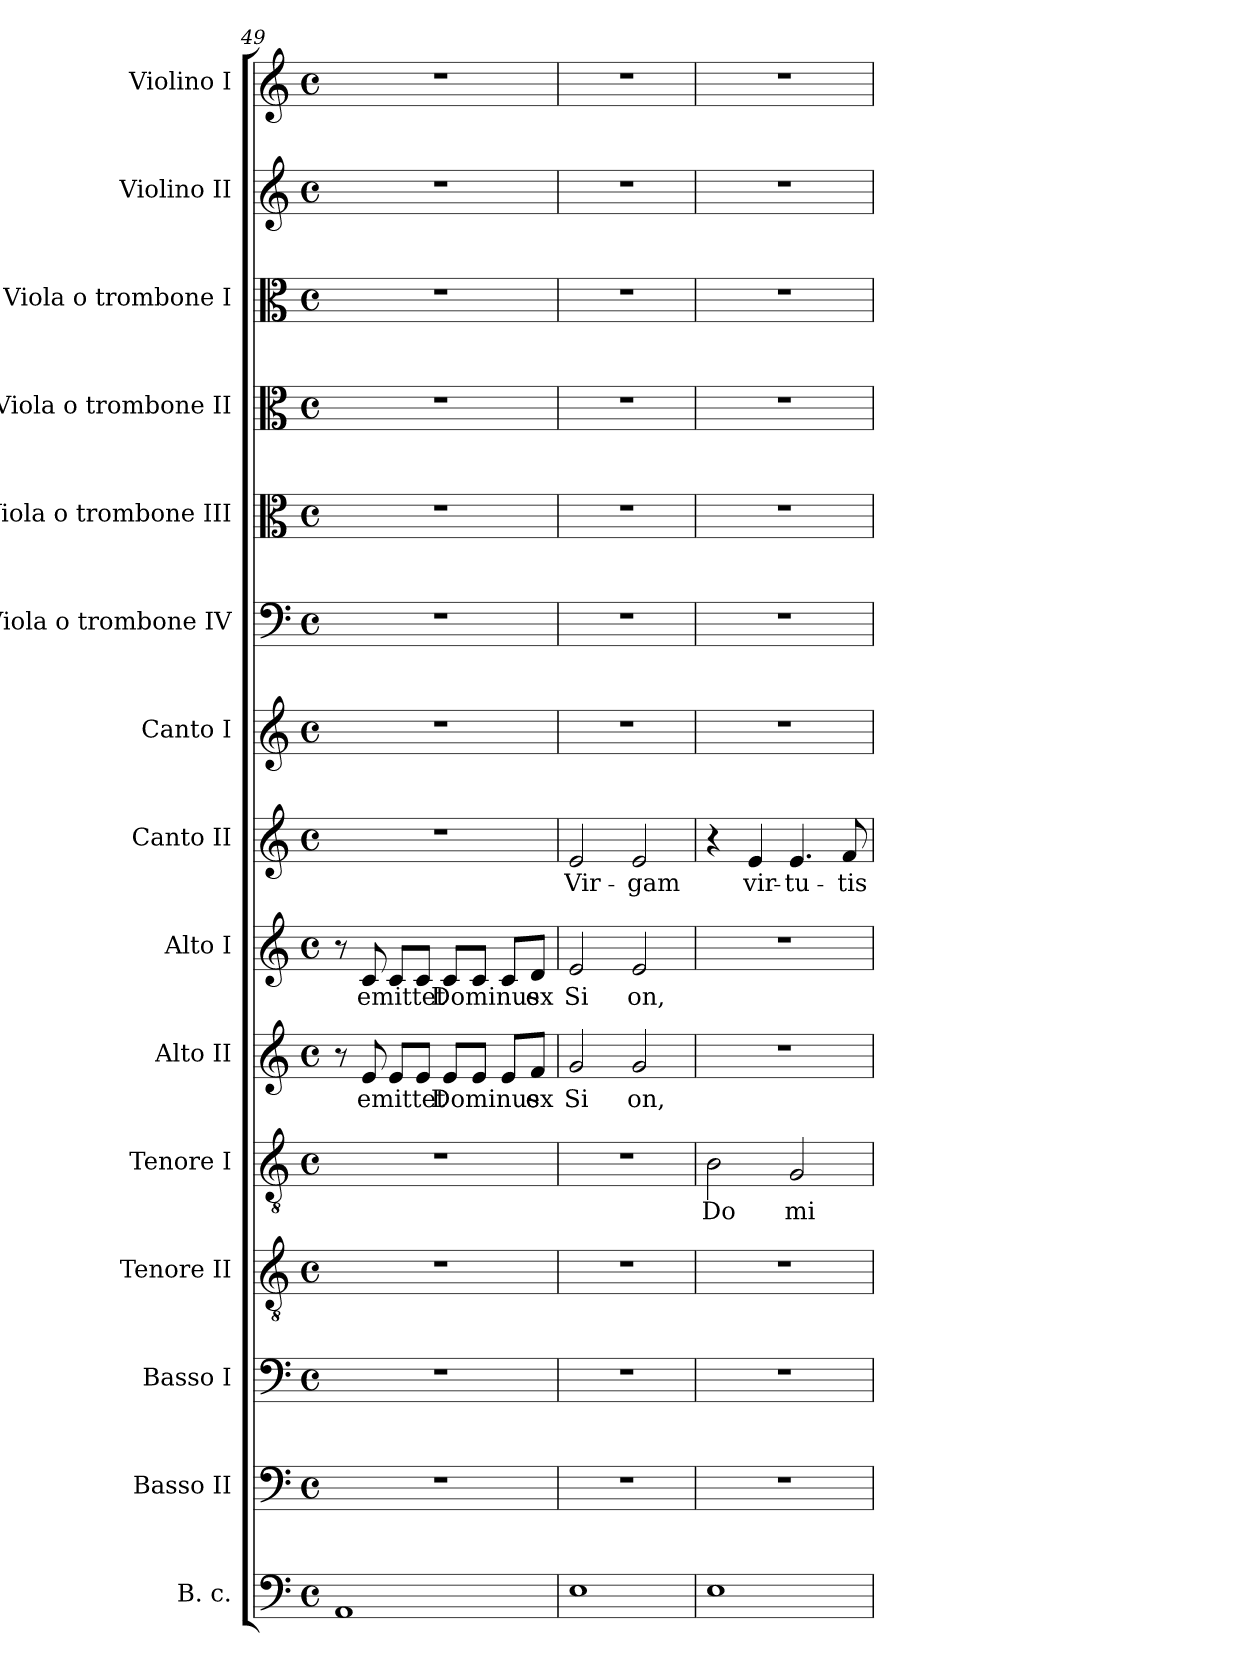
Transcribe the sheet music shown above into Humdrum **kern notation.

**kern	**kern	**kern	**kern	**kern	**text	**kern	**text	**kern	**text	**kern	**text	**kern	**kern	**kern	**kern	**kern	**kern	**kern
*part15	*part14	*part13	*part12	*part11	*part11	*part10	*part10	*part9	*part9	*part8	*part8	*part7	*part6	*part5	*part4	*part3	*part2	*part1
*staff15	*staff14	*staff13	*staff12	*staff11	*staff11	*staff10	*staff10	*staff9	*staff9	*staff8	*staff8	*staff7	*staff6	*staff5	*staff4	*staff3	*staff2	*staff1
*I"B. c.	*I"Basso II	*I"Basso I	*I"Tenore II	*I"Tenore I	*	*I"Alto II	*	*I"Alto I	*	*I"Canto II	*	*I"Canto I	*I"Viola o trombone IV	*I"Viola o trombone III	*I"Viola o trombone II	*I"Viola o trombone I	*I"Violino II	*I"Violino I
*	*	*	*	*	*	*	*	*	*	*	*	*	*I'Vla	*I'Vla	*I'Vla	*I'Vla	*I'Vln	*I'Vln
*clefF4	*clefF4	*clefF4	*clefGv2	*clefGv2	*	*clefG2	*	*clefG2	*	*clefG2	*	*clefG2	*clefF4	*clefC3	*clefC3	*clefC3	*clefG2	*clefG2
*k[]	*k[]	*k[]	*k[]	*k[]	*	*k[]	*	*k[]	*	*k[]	*	*k[]	*k[]	*k[]	*k[]	*k[]	*k[]	*k[]
*M4/4	*M4/4	*M4/4	*M4/4	*M4/4	*	*M4/4	*	*M4/4	*	*M4/4	*	*M4/4	*M4/4	*M4/4	*M4/4	*M4/4	*M4/4	*M4/4
*met(c)	*met(c)	*met(c)	*met(c)	*met(c)	*	*met(c)	*	*met(c)	*	*met(c)	*	*met(c)	*met(c)	*met(c)	*met(c)	*met(c)	*met(c)	*met(c)
=49	=49	=49	=49	=49	=49	=49	=49	=49	=49	=49	=49	=49	=49	=49	=49	=49	=49	=49
1AA	1r	1r	1r	1r	.	8r	.	8r	.	1r	.	1r	1r	1r	1r	1r	1r	1r
!	!	!	!	!	!	!	!LO:LY:b	!	!LO:LY:b	!	!	!	!	!	!	!	!	!
.	.	.	.	.	.	8e/	emittet	8c/	emittet	.	.	.	.	.	.	.	.	.
.	.	.	.	.	.	8e/L	.	8c/L	.	.	.	.	.	.	.	.	.	.
.	.	.	.	.	.	8e/J	.	8c/J	.	.	.	.	.	.	.	.	.	.
!	!	!	!	!	!	!	!LO:LY:b	!	!LO:LY:b	!	!	!	!	!	!	!	!	!
.	.	.	.	.	.	8e/L	Dominus	8c/L	Dominus	.	.	.	.	.	.	.	.	.
.	.	.	.	.	.	8e/J	.	8c/J	.	.	.	.	.	.	.	.	.	.
.	.	.	.	.	.	8e/L	.	8c/L	.	.	.	.	.	.	.	.	.	.
!	!	!	!	!	!	!	!LO:LY:b	!	!LO:LY:b	!	!	!	!	!	!	!	!	!
.	.	.	.	.	.	8f/J	ex	8d/J	ex	.	.	.	.	.	.	.	.	.
=50	=50	=50	=50	=50	=50	=50	=50	=50	=50	=50	=50	=50	=50	=50	=50	=50	=50	=50
!	!	!	!	!	!	!	!LO:LY:b	!	!LO:LY:b	!	!LO:LY:b	!	!	!	!	!	!	!
1E	1r	1r	1r	1r	.	2g/	Si	2e/	Si	2e/	Vir-	1r	1r	1r	1r	1r	1r	1r
!	!	!	!	!	!	!	!LO:LY:b	!	!LO:LY:b	!	!LO:LY:b	!	!	!	!	!	!	!
.	.	.	.	.	.	2g/	on,	2e/	on,	2e/	-gam	.	.	.	.	.	.	.
=51	=51	=51	=51	=51	=51	=51	=51	=51	=51	=51	=51	=51	=51	=51	=51	=51	=51	=51
!	!	!	!	!	!LO:LY:b	!	!	!	!	!	!	!	!	!	!	!	!	!
1E	1r	1r	1r	2B\	Do	1r	.	1r	.	4r	.	1r	1r	1r	1r	1r	1r	1r
!	!	!	!	!	!	!	!	!	!	!	!LO:LY:b	!	!	!	!	!	!	!
.	.	.	.	.	.	.	.	.	.	4e/	vir-	.	.	.	.	.	.	.
!	!	!	!	!	!LO:LY:b	!	!	!	!	!	!LO:LY:b	!	!	!	!	!	!	!
.	.	.	.	2G/	mi	.	.	.	.	4.e/	-tu-	.	.	.	.	.	.	.
!	!	!	!	!	!	!	!	!	!	!	!LO:LY:b	!	!	!	!	!	!	!
.	.	.	.	.	.	.	.	.	.	8f/	-tis	.	.	.	.	.	.	.
=	=	=	=	=	=	=	=	=	=	=	=	=	=	=	=	=	=	=
*-	*-	*-	*-	*-	*-	*-	*-	*-	*-	*-	*-	*-	*-	*-	*-	*-	*-	*-
